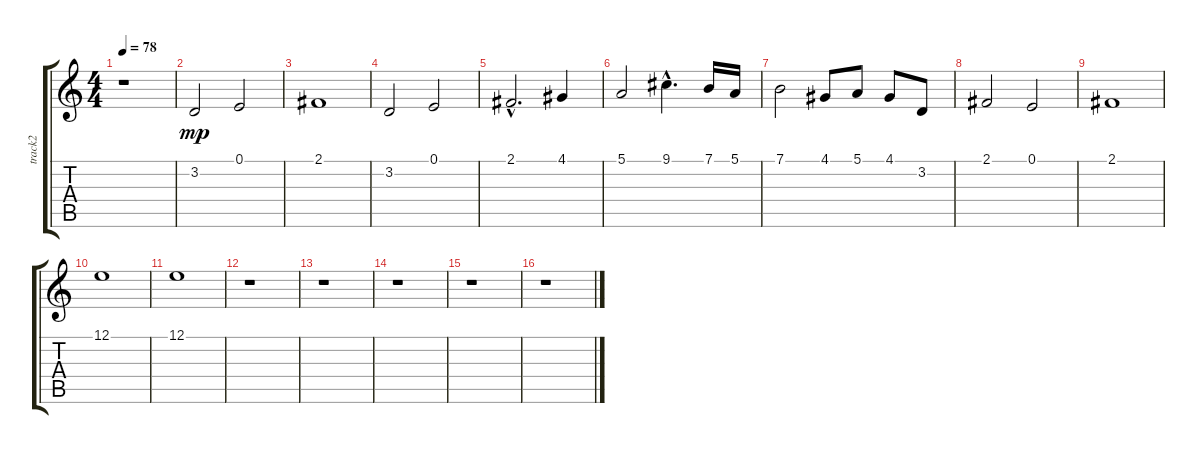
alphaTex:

\track ("track2" "track2") {instrument stringensemble1}
\staff {score tabs}
\tuning (E4 B3 G3 D3 A2 E2) {hide}
\ts (4 4)
\tempo 78
\clef g2
\ks c
r.1{dy mp instrument stringensemble1} |
3.2.2 0.1.2 |
2.1.1 |
3.2.2 0.1.2 |
2.1{hac}.2{d} 4.1.4 |
5.1.2 9.1{hac}.4{d} 7.1.16 5.1.16 |
7.1.2 4.1.8 5.1.8 4.1.8 3.2.8 |
2.1.2 0.1.2 |
2.1.1 |
12.1.1 |
12.1.1 |
r.1 |
r.1 |
r.1 |
r.1 |
r.1
